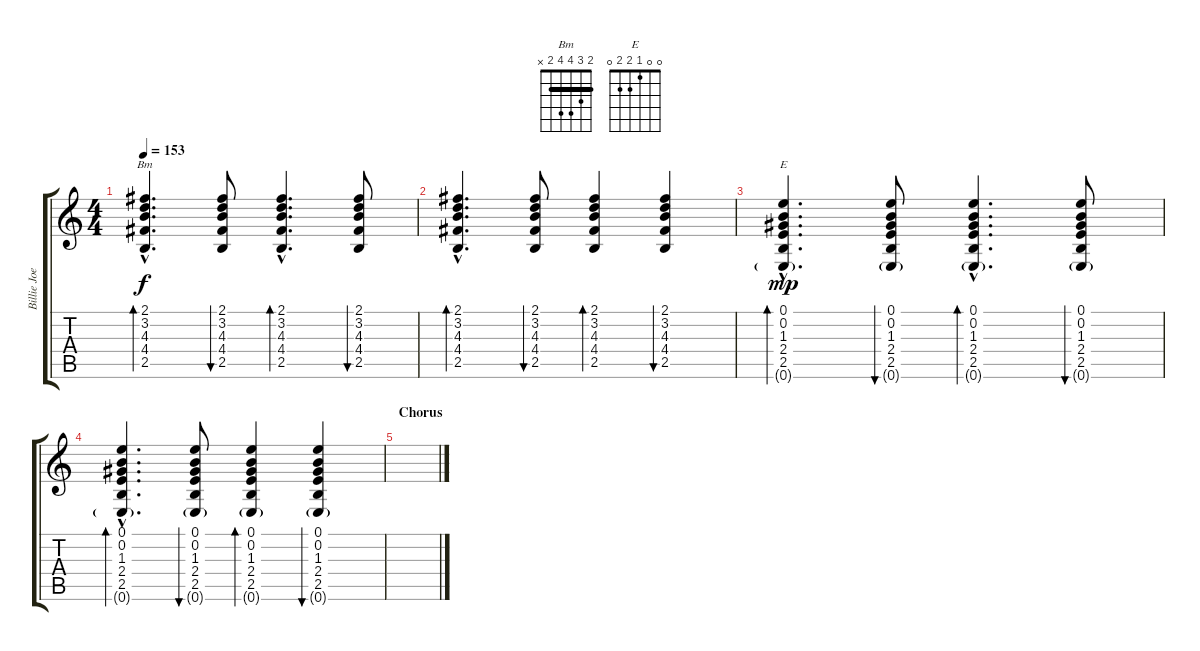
\track ("Billie Joe Armstrong (Acoustic Guitar 2)" "Billie Joe") {instrument acousticguitarsteel}
\staff {score tabs}
\tuning (E4 B3 G3 D3 A2 E2) {hide}
\chord ("Bm" 2 3 4 4 2 x) {barre 2}
\chord ("E" 0 0 1 2 2 0)
\ts (4 4)
\tempo 153
\clef g2
\ks c
(2.1{hac} 3.2{hac} 4.3{hac} 4.4{hac} 2.5{hac}).4{d bd 60 ch "Bm" dy f} (2.1 3.2 4.3 4.4 2.5).8{bu 60} (2.1{hac} 3.2{hac} 4.3{hac} 4.4{hac} 2.5{hac}).4{d bd 60} (2.1 3.2 4.3 4.4 2.5).8{bu 60} |
(2.1{hac} 3.2{hac} 4.3{hac} 4.4{hac} 2.5{hac}).4{d bd 60} (2.1 3.2 4.3 4.4 2.5).8{bu 60} (2.1 3.2 4.3 4.4 2.5).4{bd 60} (2.1 3.2 4.3 4.4 2.5).4{bu 60} |
(0.1{hac} 0.2{hac} 1.3{hac} 2.4{hac} 2.5{hac} 0.6{g hac}).4{d bd 60 ch "E" dy mp} (0.1 0.2 1.3 2.4 2.5 0.6{g}).8{bu 60} (0.1{hac} 0.2{hac} 1.3{hac} 2.4{hac} 2.5{hac} 0.6{g hac}).4{d bd 60} (0.1 0.2 1.3 2.4 2.5 0.6{g}).8{bu 60} |
(0.1{hac} 0.2{hac} 1.3{hac} 2.4{hac} 2.5{hac} 0.6{g hac}).4{d bd 60} (0.1 0.2 1.3 2.4 2.5 0.6{g}).8{bu 60} (0.1 0.2 1.3 2.4 2.5 0.6{g}).4{bd 60} (0.1 0.2 1.3 2.4 2.5 0.6{g}).4{bu 60} |
\section ("" "Chorus")
